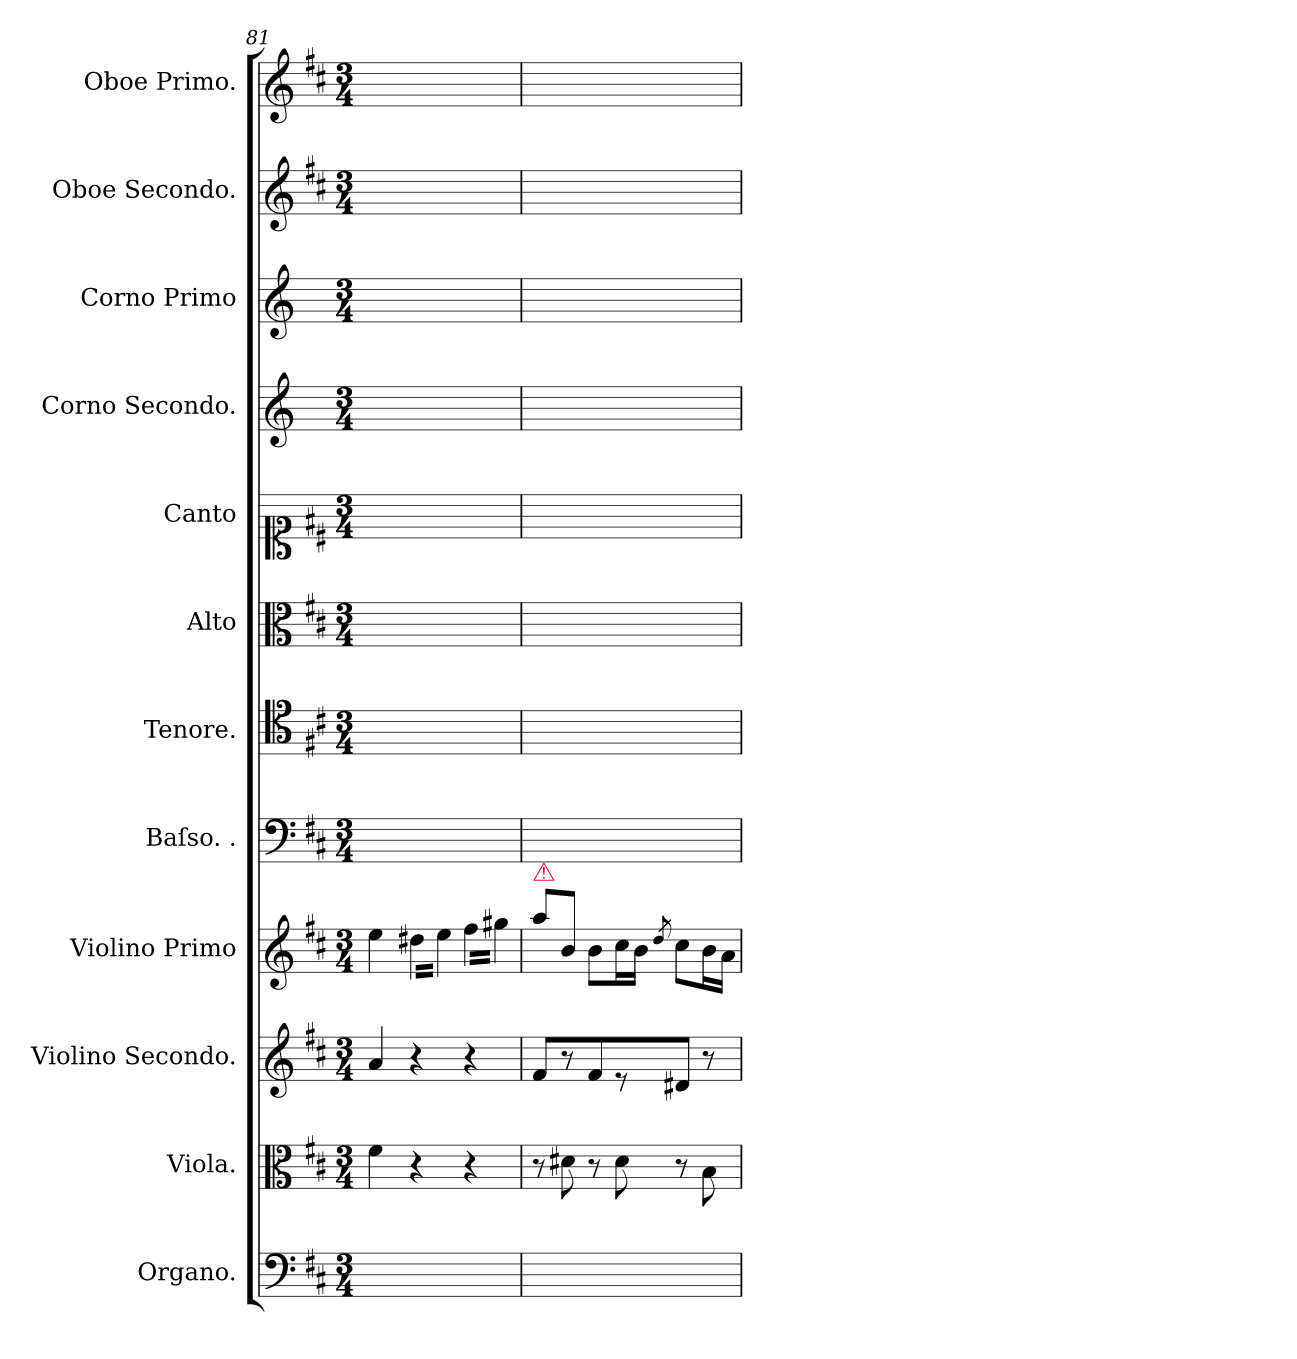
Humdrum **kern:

**kern	**kern	**kern	**kern	**kern	**kern	**kern	**kern	**kern	**kern	**kern	**kern
*part12	*part11	*part10	*part9	*part8	*part7	*part6	*part5	*part4	*part3	*part2	*part1
*staff12	*staff11	*staff10	*staff9	*staff8	*staff7	*staff6	*staff5	*staff4	*staff3	*staff2	*staff1
*I"Organo.	*I"Viola.	*I"Violino Secondo.	*I"Violino Primo	*I"Baſso. .	*I"Tenore.	*I"Alto	*I"Canto	*I"Corno Secondo.	*I"Corno Primo	*I"Oboe Secondo.	*I"Oboe Primo.
*I'org	*I'vla	*I'vl 2	*I'vl 1	*I'B	*I'T	*I'A	*	*I'cor 2	*I'cor 1	*I'ob 2	*I'ob 1
*clefF4	*clefC3	*clefG2	*clefG2	*clefF4	*clefC4	*clefC3	*clefC1	*clefG2	*clefG2	*clefG2	*clefG2
*	*	*	*	*	*	*	*	*ITrd6c10	*ITrd6c10	*	*
*k[f#c#]	*k[f#c#]	*k[f#c#]	*k[f#c#]	*k[f#c#]	*k[f#c#]	*k[f#c#]	*k[f#c#]	*k[f#c#]	*k[f#c#]	*k[f#c#]	*k[f#c#]
*M3/4	*M3/4	*M3/4	*M3/4	*M3/4	*M3/4	*M3/4	*M3/4	*M3/4	*M3/4	*M3/4	*M3/4
=81	=81	=81	=81	=81	=81	=81	=81	=81	=81	=81	=81
2.ryy	4f#\	4a/	4ee\	2.ryy	2.ryy	2.ryy	2.ryy	2.ryy	2.ryy	2.ryy	2.ryy
*	*	*	*tremolo	*	*	*	*	*	*	*	*
.	4r	4r	16dd#X\LL	.	.	.	.	.	.	.	.
.	.	.	16ee\	.	.	.	.	.	.	.	.
.	.	.	16dd#X\	.	.	.	.	.	.	.	.
.	.	.	16ee\JJ	.	.	.	.	.	.	.	.
.	4r	4r	16ff#\LL	.	.	.	.	.	.	.	.
.	.	.	16gg#\	.	.	.	.	.	.	.	.
.	.	.	16ff#\	.	.	.	.	.	.	.	.
.	.	.	16gg#\JJ	.	.	.	.	.	.	.	.
*	*	*	*Xtremolo	*	*	*	*	*	*	*	*
=82	=82	=82	=82	=82	=82	=82	=82	=82	=82	=82	=82
!	!	!	!LO:TX:a:color=crimson:t=⚠	!	!	!	!	!	!	!	!
2.ryy	8r	8f#/L	8aa\L	2.ryy	2.ryy	2.ryy	2.ryy	2.ryy	2.ryy	2.ryy	2.ryy
.	.	.	.	.	.	.	.	.	.	.	.
.	8d#X\	8r	8b/J	.	.	.	.	.	.	.	.
.	8r	8f#/	8b\L	.	.	.	.	.	.	.	.
.	8d#\	8r	16cc#\L	.	.	.	.	.	.	.	.
.	.	.	16b\JJ	.	.	.	.	.	.	.	.
.	.	.	8qdd/	.	.	.	.	.	.	.	.
.	8r	8d#X/J	8cc#\L	.	.	.	.	.	.	.	.
.	8B\	8r	16b\L	.	.	.	.	.	.	.	.
.	.	.	16a\JJ	.	.	.	.	.	.	.	.
=	=	=	=	=	=	=	=	=	=	=	=
*-	*-	*-	*-	*-	*-	*-	*-	*-	*-	*-	*-
